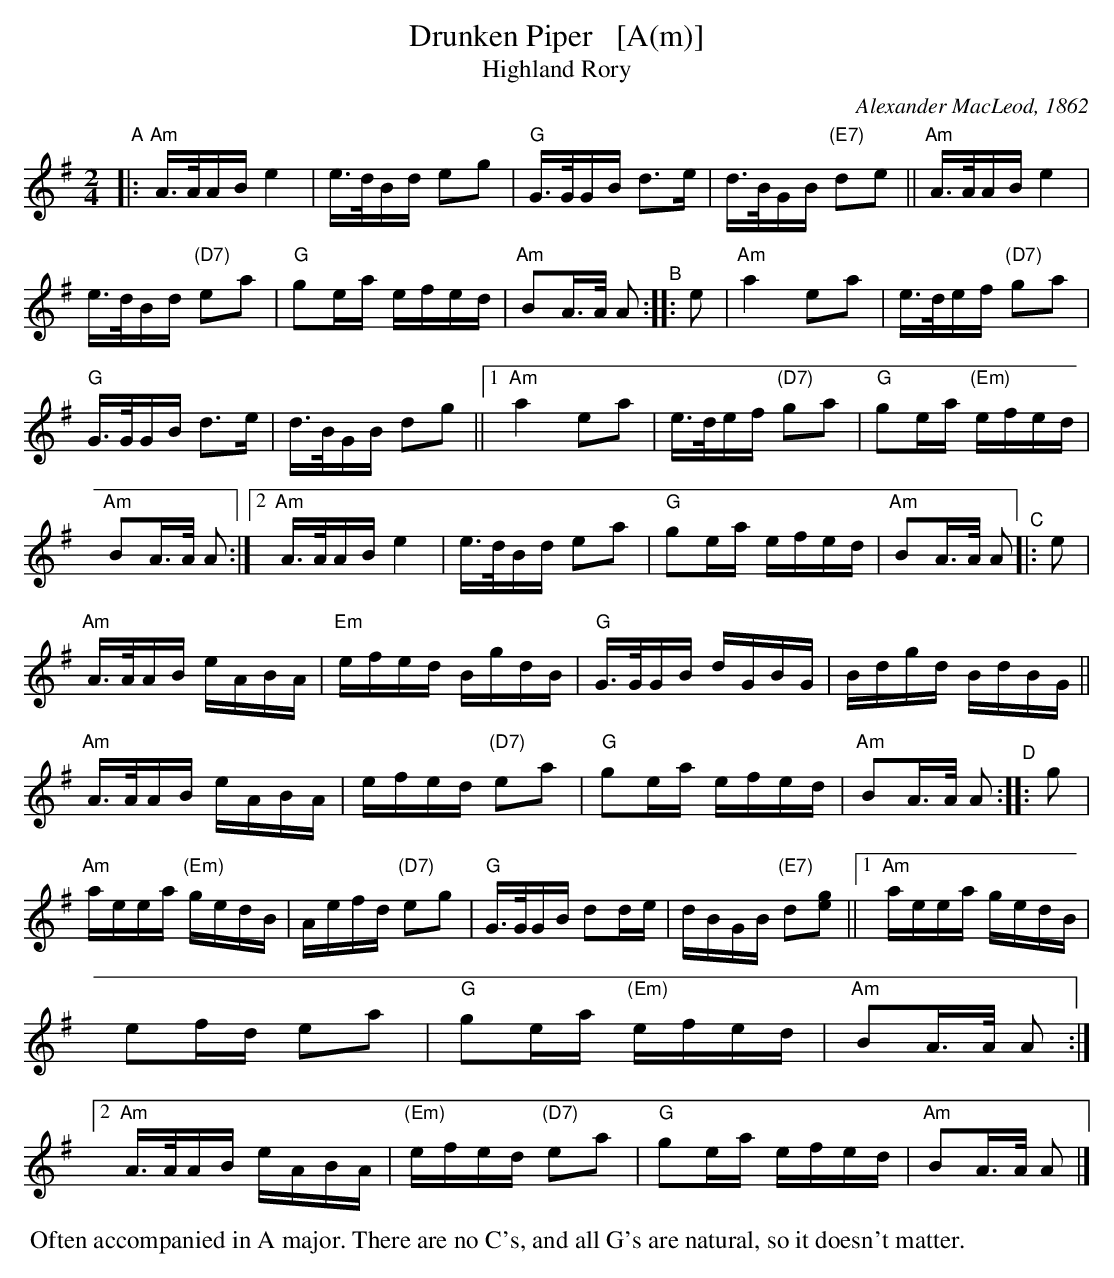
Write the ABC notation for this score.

X:1
T: Drunken Piper   [A(m)]
T: Highland Rory
C: Alexander MacLeod, 1862
M: 2/4
L: 1/8
K: Ador
"^A"\
|: "Am"A/>A/A/B/ e2 | e/>d/B/d/ eg | "G"G/>G/G/B/ d>e | d/>B/G/B/ "(E7)"de \
|| "Am"A/>A/A/B/ e2 | e/>d/B/d/ "(D7)"ea | "G"ge/a/ e/f/e/d/ | "Am"BA/>A/ A \
"^B":: e \
| "Am"a2 ea | e/>d/e/f/ "(D7)"ga | "G"G/>G/G/B/ d>e | d/>B/G/B/ dg \
||[1 "Am"a2 ea | e/>d/e/f/ "(D7)"ga | "G"ge/a/ "(Em)"e/f/e/d/ | "Am"BA/>A/ A \
:|[2 "Am"A/>A/A/B/ e2 | e/>d/B/d/ ea | "G"ge/a/ e/f/e/d/ | "Am"BA/>A/ A \
"^C"|: e \
| "Am"A/>A/A/B/ e/A/B/A/ | "Em"e/f/e/d/ B/g/d/B/ | "G"G/>G/G/B/ d/G/B/G/ | B/d/g/d/ B/d/B/G/ \
|| "Am"A/>A/A/B/ e/A/B/A/ | e/f/e/d/ "(D7)"ea | "G"ge/a/ e/f/e/d/ | "Am"BA/>A/ A \
"^D":: g \
| "Am"a/e/e/a/ "(Em)"g/e/d/B/ | A/e/f/d/ "(D7)"eg | "G"G/>G/G/B/ dd/e/ | d/B/G/B/ "(E7)"d[eg] \
||[1 "Am"a/e/e/a/ g/e/d/B/ | ef/d/ ea | "G"ge/a/ "(Em)"e/f/e/d/ | "Am"BA/>A/ A \
:|[2 "Am"A/>A/A/B/ e/A/B/A/ | "(Em)"e/f/e/d/ "(D7)"ea | "G"ge/a/ e/f/e/d/ | "Am"BA/>A/ A |]
